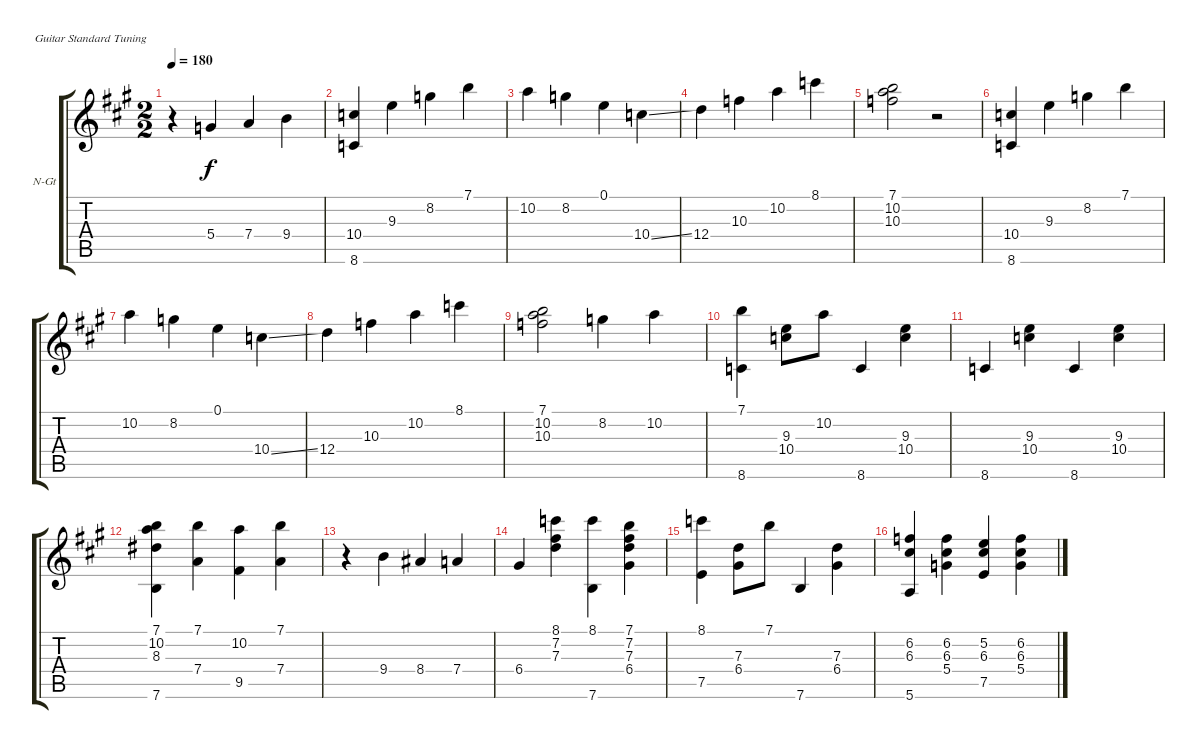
\bracketExtendMode groupsimilarinstruments
\firstSystemTrackNameOrientation horizontal
\otherSystemsTrackNameOrientation horizontal
\track ("gtr" "N-Gt") {instrument acousticguitarnylon}
\staff {score tabs}
\tuning (E4 B3 G3 D3 A2 E2)
\ts (2 2)
\tempo 180
\clef g2
\ks a
r.4{dy f} 5.4.4 7.4.4 9.4.4 |
(10.4 8.6).4 9.3.4 8.2.4 7.1.4 |
10.2.4 8.2.4 0.1.4 10.4{ss}.4 |
12.4.4 10.3.4 10.2.4 8.1.4 |
(7.1 10.2 10.3).2 r.2 |
(10.4 8.6).4 9.3.4 8.2.4 7.1.4 |
10.2.4 8.2.4 0.1.4 10.4{ss}.4 |
12.4.4 10.3.4 10.2.4 8.1.4 |
(7.1 10.2 10.3).2 8.2.4 10.2.4 |
(7.1 8.6).4 (9.3 10.4).8 10.2.8 8.6.4 (9.3 10.4).4 |
8.6.4 (9.3 10.4).4 8.6.4 (9.3 10.4).4 |
(7.1 10.2 8.3 7.6).4 (7.1 7.4).4 (10.2 9.5).4 (7.1 7.4).4 |
r.4 9.4.4 8.4.4 7.4.4 |
6.4.4 (8.1 7.2 7.3).4 (8.1 7.6).4 (7.1 7.2 7.3 6.4).4 |
(8.1 7.5).4 (7.3 6.4).8 7.1.8 7.6.4 (7.3 6.4).4 |
(6.2 6.3 5.6).4 (6.2 6.3 5.4).4 (5.2 6.3 7.5).4 (6.2 6.3 5.4).4
